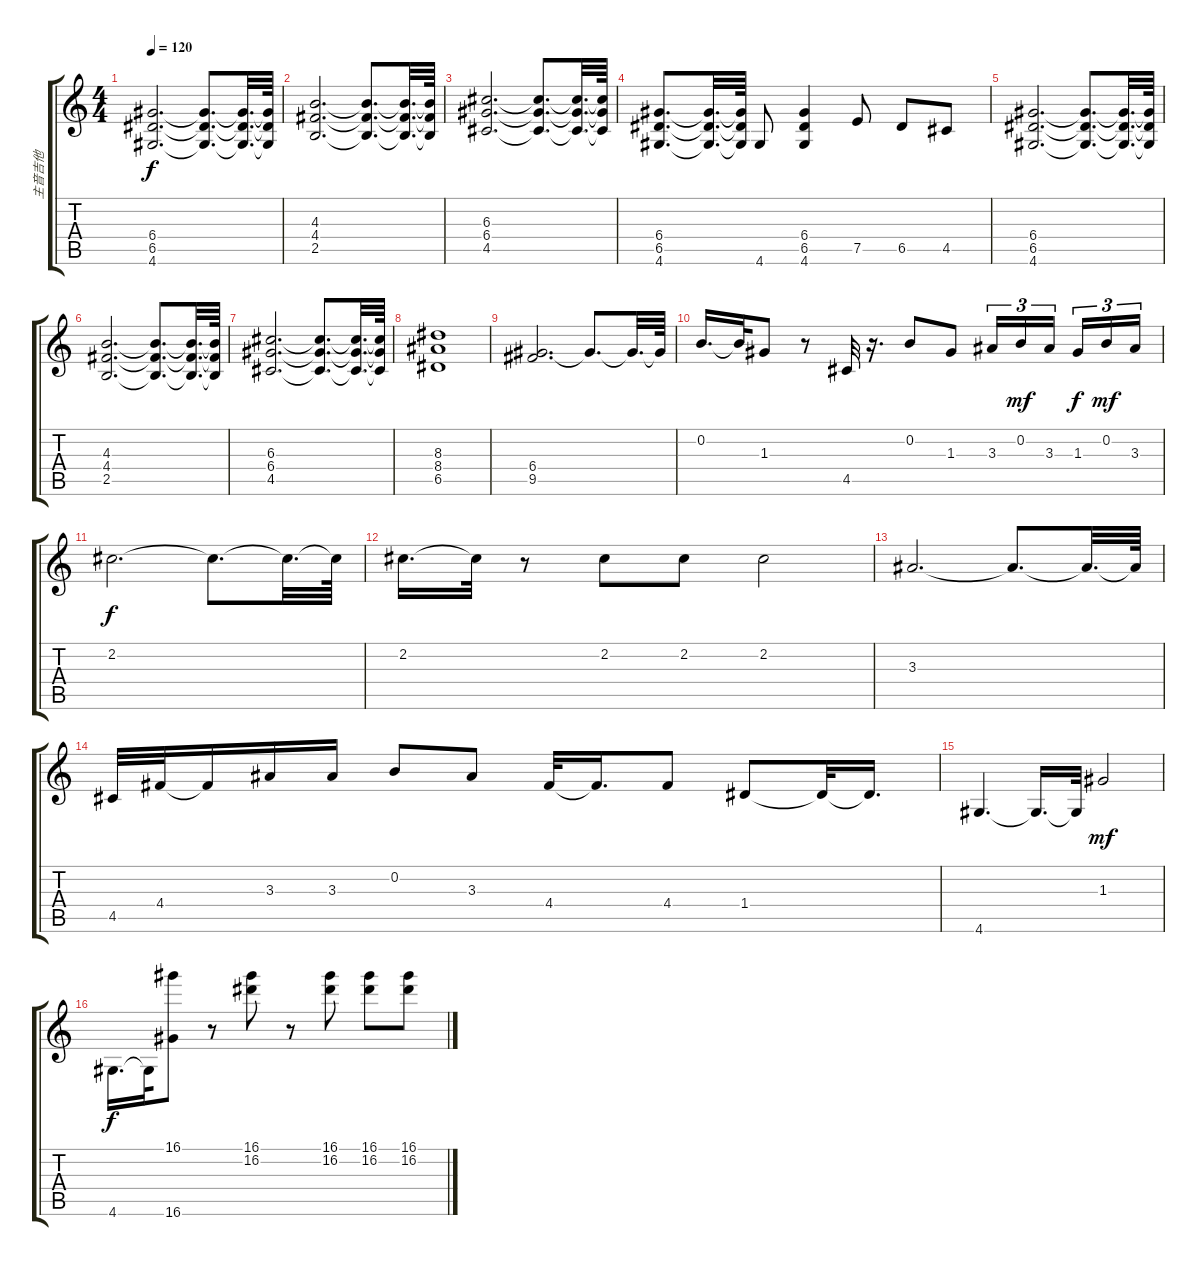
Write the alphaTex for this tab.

\track ("主音吉他" "主音吉他") {instrument electricguitarclean}
\staff {score tabs}
\tuning (E4 B3 G3 D3 A2 E2) {hide}
\ts (4 4)
\tempo 120
\clef g2
\ks c
(6.4 6.5 4.6).2{d dy f} (6.4{t} 6.5{t} 4.6{t}).8{d} (6.4{t} 6.5{t} 4.6{t}).32{d} (6.4{t} 6.5{t} 4.6{t}).64 |
(4.3 4.4 2.5).2{d} (4.3{t} 4.4{t} 2.5{t}).8{d} (4.3{t} 4.4{t} 2.5{t}).32{d} (4.3{t} 4.4{t} 2.5{t}).64 |
(6.3 6.4 4.5).2{d} (6.3{t} 6.4{t} 4.5{t}).8{d} (6.3{t} 6.4{t} 4.5{t}).32{d} (6.3{t} 6.4{t} 4.5{t}).64 |
(6.4 6.5 4.6).8{d} (6.4{t} 6.5{t} 4.6{t}).32{d} (6.4{t} 6.5{t} 4.6{t}).64 4.6.8 (6.4 6.5 4.6).4 7.5.8 6.5.8 4.5.8 |
(6.4 6.5 4.6).2{d} (6.4{t} 6.5{t} 4.6{t}).8{d} (6.4{t} 6.5{t} 4.6{t}).32{d} (6.4{t} 6.5{t} 4.6{t}).64 |
(4.3 4.4 2.5).2{d} (4.3{t} 4.4{t} 2.5{t}).8{d} (4.3{t} 4.4{t} 2.5{t}).32{d} (4.3{t} 4.4{t} 2.5{t}).64 |
(6.3 6.4 4.5).2{d} (6.3{t} 6.4{t} 4.5{t}).8{d} (6.3{t} 6.4{t} 4.5{t}).32{d} (6.3{t} 6.4{t} 4.5{t}).64 |
(8.3 8.4 6.5).1 |
(6.4 9.5).2{d} 6.4{t}.8{d} 6.4{t}.32{d} 6.4{t}.64 |
0.2.16{d} 0.2{t}.32 1.3.8 r.8 4.5.32 r.16{d} 0.2.8 1.3.8 3.3.16{tu (3 2)} 0.2.16{tu (3 2) dy mf} 3.3.16{tu (3 2) beam splitsecondary} 1.3.16{tu (3 2) dy f} 0.2.16{tu (3 2) dy mf} 3.3.16{tu (3 2)} |
2.2.2{d dy f} 2.2{t}.8{d} 2.2{t}.32{d} 2.2{t}.64 |
2.2.16{d} 2.2{t}.32 r.8 2.2.8 2.2.8 2.2.2 |
3.3.2{d} 3.3{t}.8{d} 3.3{t}.32{d} 3.3{t}.64 |
4.5.32 4.4.32 4.4{t}.16 3.3.16 3.3.16 0.2.8 3.3.8 4.4.32 4.4{t}.16{d} 4.4.8 1.4.8 1.4{t}.32 1.4{t}.16{d} |
4.6.4{d} 4.6{t}.16{d} 4.6{t}.32 1.3.2{dy mf} |
4.6.16{d dy f} 4.6{t}.32 (16.1 16.6).8{volume 7} r.8 (16.1 16.2).8{volume 9} r.8 (16.1 16.2).8{volume 12} (16.1 16.2).8 (16.1 16.2).8{volume 14}
